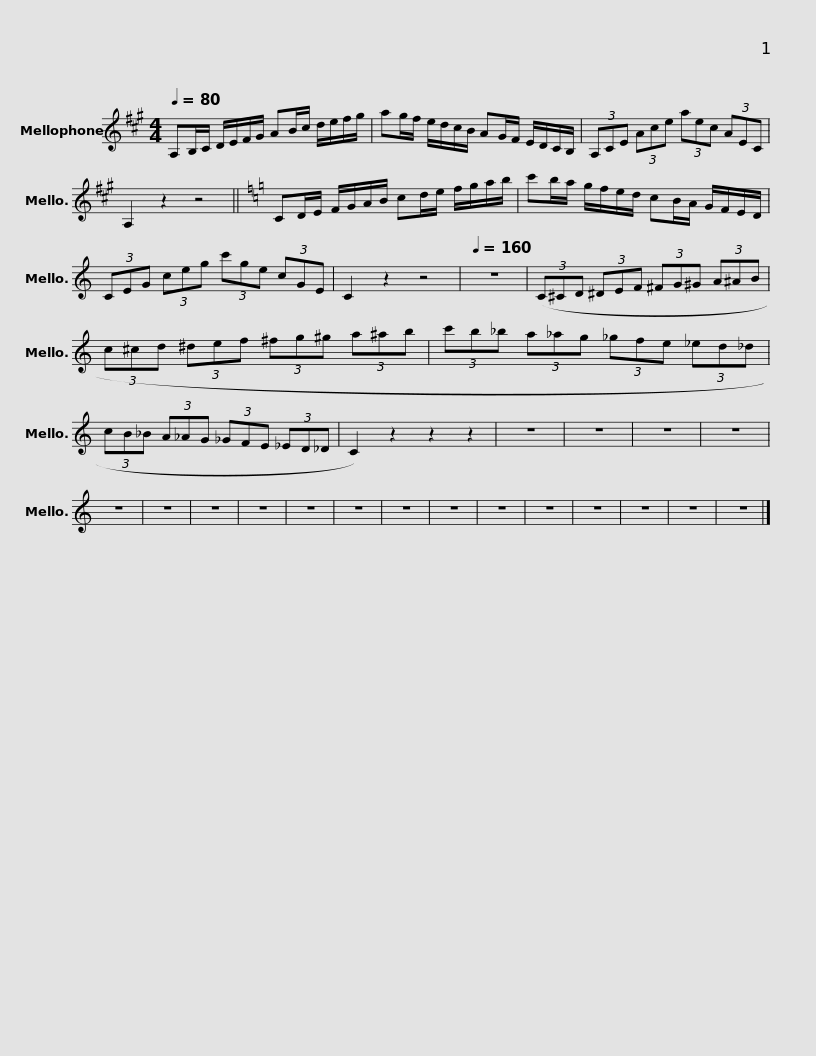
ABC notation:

X:1
L:1/8
Q:1/4=80
M:4/4
I:linebreak $
K:none
V:1 treble transpose=-7
V:1
[K:A] A,B,/C/ D/E/F/G/ AB/c/ d/e/f/g/ | ag/f/ e/d/c/B/ AG/F/ E/D/C/B,/ | (3A,CE (3Ace (3aec (3AEC | A,2 z2 z4 ||$[K:C] CD/E/ F/G/A/B/ cd/e/ f/g/a/b/ | %5
 c'b/a/ g/f/e/d/ cB/A/ G/F/E/D/ | (3CEG (3ceg (3c'ge (3cGE | C2 z2 z4 |[Q:1/4=160] z8 |$ (3(C^CD (3^DEF (3^FG^G (3A^AB | %10
 (3c^cd (3^def (3^fg^g (3a^ab |$ (3c'b_b (3a_ag (3_gfe (3_ed_d | (3cB_B (3A_AG (3_GFE (3_ED_D | C2) z2 z2 z2 | z8 | %15
 z8 | z8 | z8 |$ z8 | z8 | %20
 z8 | z8 | z8 | z8 | z8 | %25
 z8 | z8 | z8 | z8 | z8 | %30
 z8 | z8 |] %32
